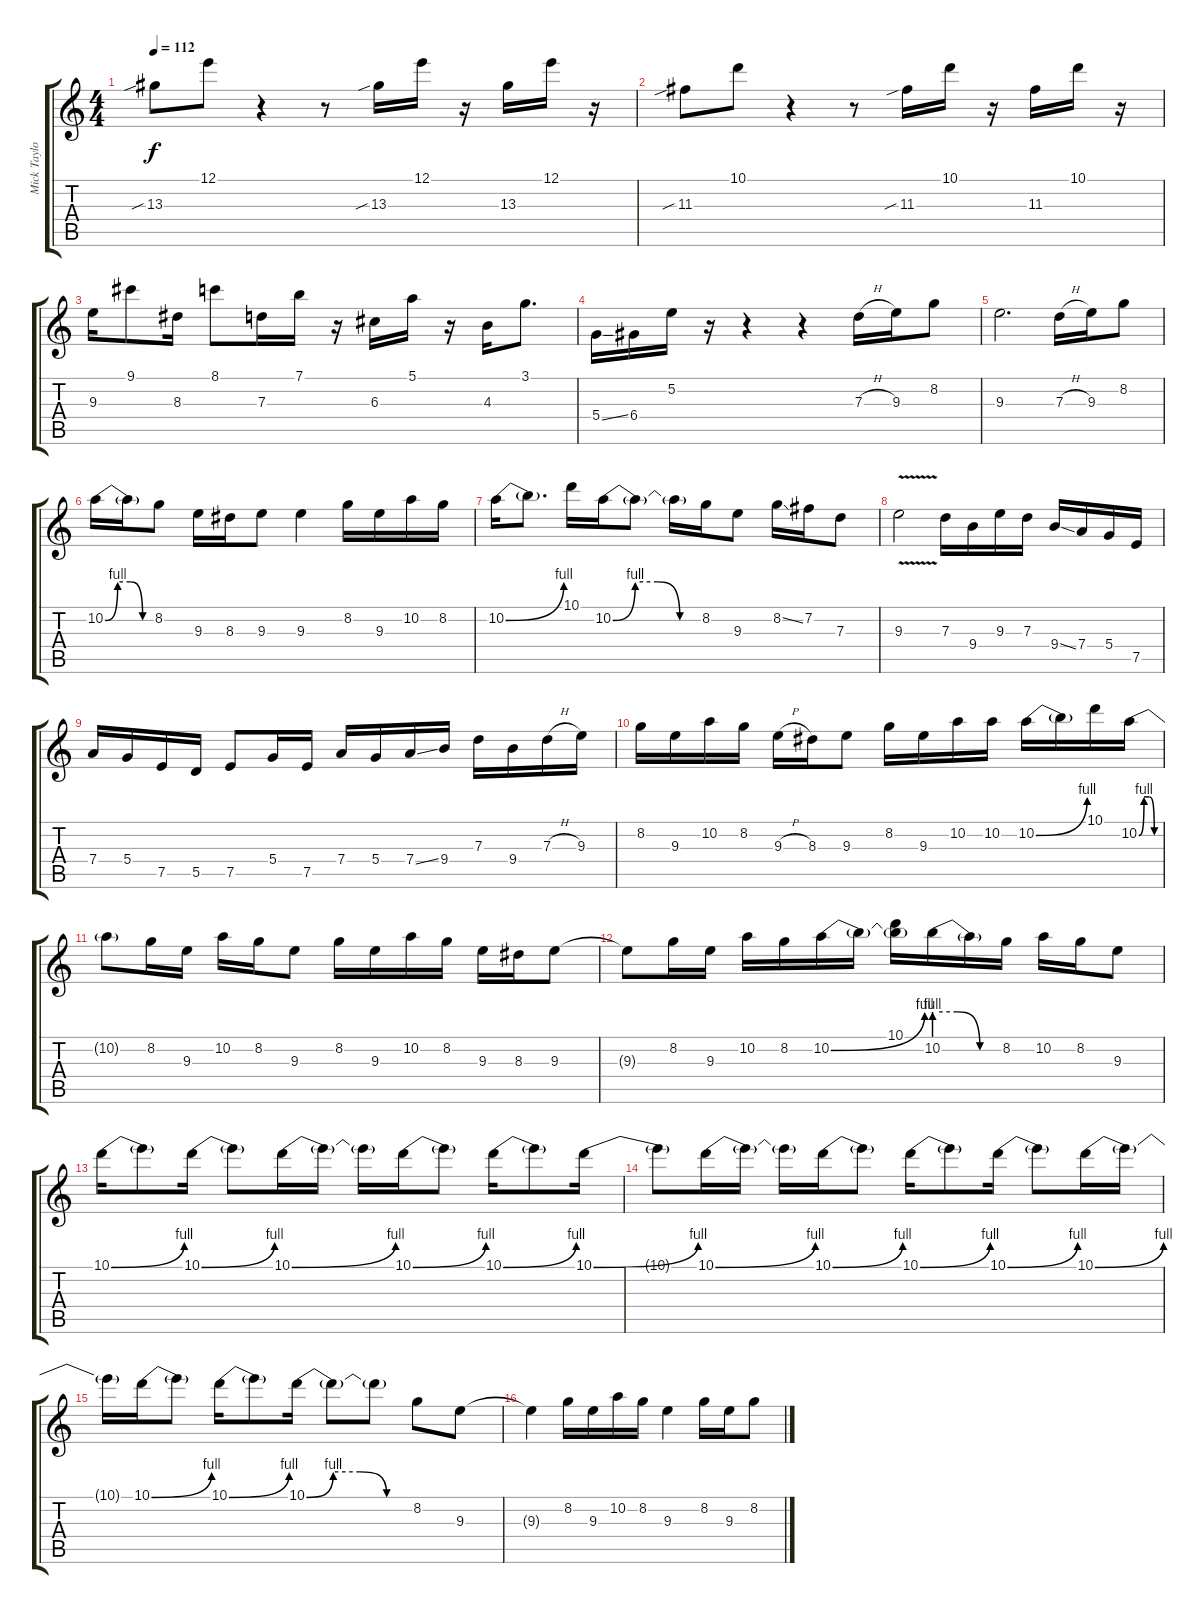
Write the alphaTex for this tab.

\track ("Mick Taylor" "Mick Taylo") {instrument overdrivenguitar}
\staff {score tabs}
\tuning (E4 B3 G3 D3 A2 E2) {hide}
\ts (4 4)
\tempo 112
\clef g2
\ks c
13.3{sib}.8{dy f} 12.1.8 r.4 r.8 13.3{sib}.16 12.1.16 r.16 13.3.16 12.1.16 r.16 |
11.3{sib}.8 10.1.8 r.4 r.8 11.3{sib}.16 10.1.16 r.16 11.3.16 10.1.16 r.16 |
9.3.16 9.1.8 8.3.16 8.1.8 7.3.16 7.1.16 r.16 6.3.16 5.1.16 r.16 4.3.16 3.1.8{d} |
5.4{ss}.16 6.4.16 5.2.16 r.16 r.4 r.4 7.3{h}.16 9.3.16 8.2.8 |
9.3.2{d} 7.3{h}.16 9.3.16 8.2.8 |
10.2{be (custom 0 0 15 4 30 4 45 0 60 0)}.16 10.2{t}.16 8.2.8 9.3.16 8.3.16 9.3.8 9.3.4 8.2.16 9.3.16 10.2.16 8.2.16 |
10.2{be (bend 0 0 60 4)}.16 10.2{t}.8{d} 10.1.16 10.2{be (custom 0 0 15 4 30 4 45 0 60 0)}.16 10.2{t}.8 10.2{t}.16 8.2.16 9.3.8 8.2{ss}.16 7.2.16 7.3.8 |
9.3{v}.2 7.3.16 9.4.16 9.3.16 7.3.16 9.4{ss}.16 7.4.16 5.4.16 7.5.16 |
7.4.16 5.4.16 7.5.16 5.5.16 7.5.8 5.4.16 7.5.16 7.4.16 5.4.16 7.4{ss}.16 9.4.16 7.3.16 9.4.16 7.3{h}.16 9.3.16 |
8.2.16 9.3.16 10.2.16 8.2.16 9.3{h}.16 8.3.16 9.3.8 8.2.16 9.3.16 10.2.16 10.2.16 10.2{be (bend 0 0 60 4)}.16 10.2{t}.16 10.1.16 10.2{be (custom 0 0 15 4 30 4 45 0 60 0)}.16 |
10.2{t}.8 8.2.16 9.3.16 10.2.16 8.2.16 9.3.8 8.2.16 9.3.16 10.2.16 8.2.16 9.3.16 8.3.16 9.3.8 |
9.3{t}.8 8.2.16 9.3.16 10.2.16 8.2.16 10.2{be (bend 0 0 60 4)}.16 10.2{t}.16 (10.1 10.2{t}).16 10.2{be (custom 0 4 20 4 40 0 60 0)}.16 10.2{t}.16 8.2.16 10.2.16 8.2.16 9.3.8 |
10.1{be (bend 0 0 60 4)}.16 10.1{t}.8 10.1{be (bend 0 0 60 4)}.16 10.1{t}.8 10.1{be (bend 0 0 60 4)}.16 10.1{t}.16 10.1{t}.16 10.1{be (bend 0 0 60 4)}.16 10.1{t}.8 10.1{be (bend 0 0 60 4)}.16 10.1{t}.8 10.1{be (bend 0 0 60 4)}.16 |
10.1{t}.8 10.1{be (bend 0 0 60 4)}.16 10.1{t}.16 10.1{t}.16 10.1{be (bend 0 0 60 4)}.16 10.1{t}.8 10.1{be (bend 0 0 60 4)}.16 10.1{t}.8 10.1{be (bend 0 0 60 4)}.16 10.1{t}.8 10.1{be (bend 0 0 60 4)}.16 10.1{t}.16 |
10.1{t}.16 10.1{be (bend 0 0 60 4)}.16 10.1{t}.8 10.1{be (bend 0 0 60 4)}.16 10.1{t}.8 10.1{be (custom 0 0 15 4 30 4 45 0 60 0)}.16 10.1{t}.8 10.1{t}.8 8.2.8 9.3.8 |
9.3{t}.4 8.2.16 9.3.16 10.2.16 8.2.16 9.3.4 8.2.16 9.3.16 8.2.8
